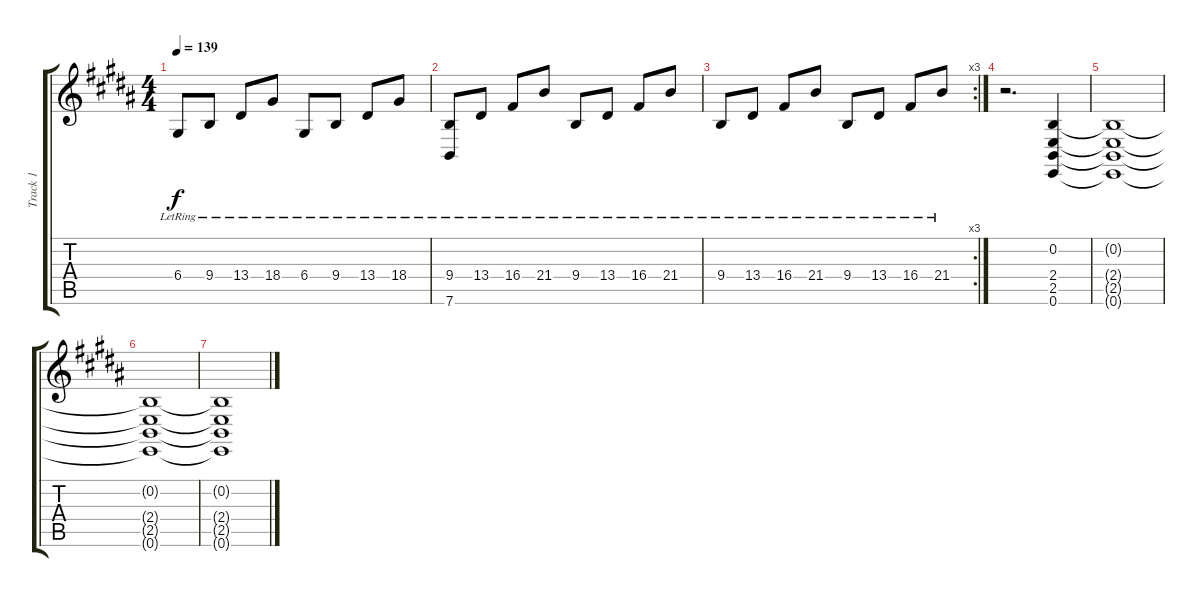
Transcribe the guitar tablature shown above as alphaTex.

\track ("Track 1" "Track 1") {instrument acousticgrandpiano}
\staff {score tabs}
\tuning (E4 B3 G3 D3 A2 E2) {hide}
\ts (4 4)
\tempo 139
\clef g2
\ks b
6.4{lr}.8{dy f} 9.4{lr}.8 13.4{lr}.8 18.4{lr}.8 6.4{lr}.8 9.4{lr}.8 13.4{lr}.8 18.4{lr}.8 |
(9.4{lr} 7.6{lr}).8 13.4{lr}.8 16.4{lr}.8 21.4{lr}.8 9.4{lr}.8 13.4{lr}.8 16.4{lr}.8 21.4{lr}.8 |
\rc 3
9.4{lr}.8 13.4{lr}.8 16.4{lr}.8 21.4{lr}.8 9.4{lr}.8 13.4{lr}.8 16.4{lr}.8 21.4{lr}.8 |
r.2{d} (0.2 2.4 2.5 0.6).4 |
(0.2{t} 2.4{t} 2.5{t} 0.6{t}).1 |
(0.2{t} 2.4{t} 2.5{t} 0.6{t}).1 |
(0.2{t} 2.4{t} 2.5{t} 0.6{t}).1
